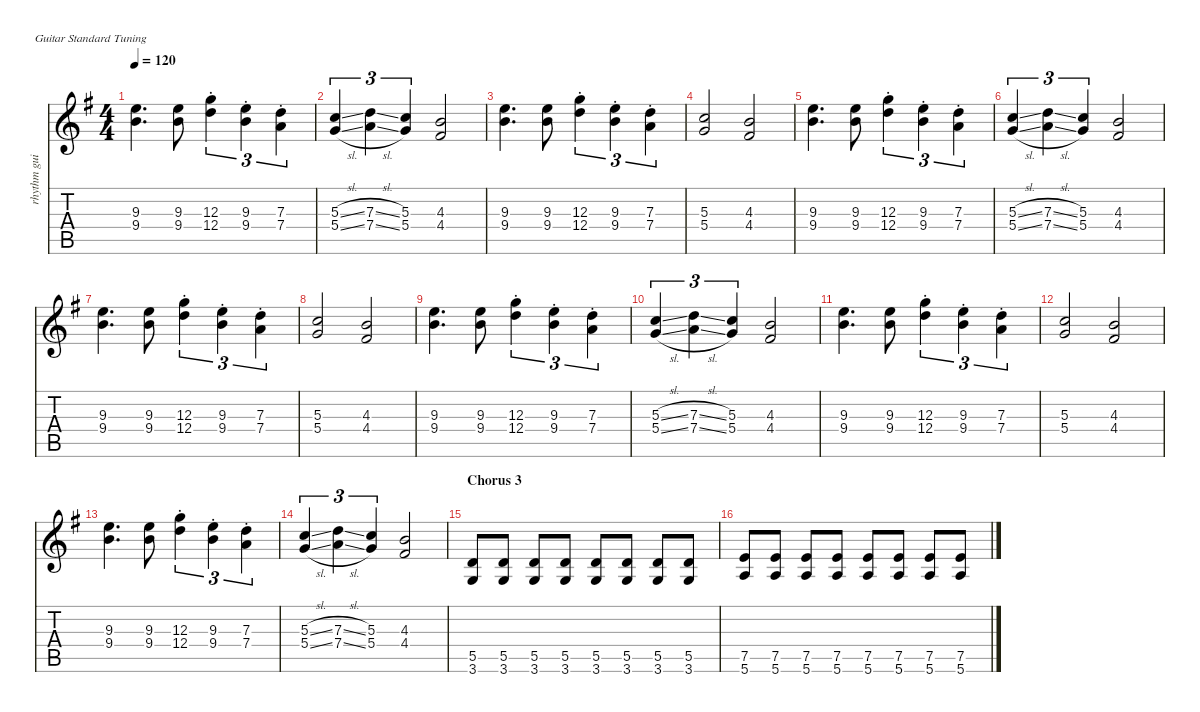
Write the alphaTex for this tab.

\defaultSystemsLayout 4
\hideDynamics
\bracketExtendMode nobrackets
\otherSystemsTrackNameOrientation horizontal
\track ("rhythm guitar" "rhythm gui") {defaultSystemsLayout 8 instrument distortionguitar}
\staff {score tabs}
\tuning (E4 B3 G3 D3 A2 E2)
\ts (4 4)
\tempo 120
\clef g2
\ks eminor
(9.4{acc forcenatural} 9.3{acc forcenatural}).4{d dy f beam Down} (9.3{acc forcenatural} 9.4{acc forcenatural}).8{beam Down} (12.4{st acc forcenatural} 12.3{st acc forcenatural}).4{tu (3 2) beam Down} (9.3{st acc forcenatural} 9.4{st acc forcenatural}).4{tu (3 2) beam Down} (7.4{st acc forcenatural} 7.3{st acc forcenatural}).4{tu (3 2) beam Down} |
(5.3{sl acc forcenatural} 5.4{sl acc forcenatural}).4{tu (3 2) beam Up} (7.3{sl acc forcenatural} 7.4{sl acc forcenatural}).4{tu (3 2) beam Down} (5.3{acc forcenatural} 5.4{acc forcenatural}).4{tu (3 2) beam Up} (4.4{acc #} 4.3{acc forcenatural}).2{beam Up} |
(9.4{acc forcenatural} 9.3{acc forcenatural}).4{d beam Down} (9.3{acc forcenatural} 9.4{acc forcenatural}).8{beam Down} (12.4{st acc forcenatural} 12.3{st acc forcenatural}).4{tu (3 2) beam Down} (9.3{st acc forcenatural} 9.4{st acc forcenatural}).4{tu (3 2) beam Down} (7.4{st acc forcenatural} 7.3{st acc forcenatural}).4{tu (3 2) beam Down} |
(5.3{acc forcenatural} 5.4{acc forcenatural}).2{beam Up} (4.4{acc #} 4.3{acc forcenatural}).2{beam Up} |
(9.4{acc forcenatural} 9.3{acc forcenatural}).4{d beam Down} (9.3{acc forcenatural} 9.4{acc forcenatural}).8{beam Down} (12.4{st acc forcenatural} 12.3{st acc forcenatural}).4{tu (3 2) beam Down} (9.3{st acc forcenatural} 9.4{st acc forcenatural}).4{tu (3 2) beam Down} (7.4{st acc forcenatural} 7.3{st acc forcenatural}).4{tu (3 2) beam Down} |
(5.3{sl acc forcenatural} 5.4{sl acc forcenatural}).4{tu (3 2) beam Up} (7.3{sl acc forcenatural} 7.4{sl acc forcenatural}).4{tu (3 2) beam Down} (5.3{acc forcenatural} 5.4{acc forcenatural}).4{tu (3 2) beam Up} (4.4{acc #} 4.3{acc forcenatural}).2{beam Up} |
(9.4{acc forcenatural} 9.3{acc forcenatural}).4{d beam Down} (9.3{acc forcenatural} 9.4{acc forcenatural}).8{beam Down} (12.4{st acc forcenatural} 12.3{st acc forcenatural}).4{tu (3 2) beam Down} (9.3{st acc forcenatural} 9.4{st acc forcenatural}).4{tu (3 2) beam Down} (7.4{st acc forcenatural} 7.3{st acc forcenatural}).4{tu (3 2) beam Down} |
(5.3{acc forcenatural} 5.4{acc forcenatural}).2{beam Up} (4.4{acc #} 4.3{acc forcenatural}).2{beam Up} |
(9.4{acc forcenatural} 9.3{acc forcenatural}).4{d beam Down} (9.3{acc forcenatural} 9.4{acc forcenatural}).8{beam Down} (12.4{st acc forcenatural} 12.3{st acc forcenatural}).4{tu (3 2) beam Down} (9.3{st acc forcenatural} 9.4{st acc forcenatural}).4{tu (3 2) beam Down} (7.4{st acc forcenatural} 7.3{st acc forcenatural}).4{tu (3 2) beam Down} |
(5.3{sl acc forcenatural} 5.4{sl acc forcenatural}).4{tu (3 2) beam Up} (7.3{sl acc forcenatural} 7.4{sl acc forcenatural}).4{tu (3 2) beam Down} (5.3{acc forcenatural} 5.4{acc forcenatural}).4{tu (3 2) beam Up} (4.4{acc #} 4.3{acc forcenatural}).2{beam Up} |
(9.4{acc forcenatural} 9.3{acc forcenatural}).4{d beam Down} (9.3{acc forcenatural} 9.4{acc forcenatural}).8{beam Down} (12.4{st acc forcenatural} 12.3{st acc forcenatural}).4{tu (3 2) beam Down} (9.3{st acc forcenatural} 9.4{st acc forcenatural}).4{tu (3 2) beam Down} (7.4{st acc forcenatural} 7.3{st acc forcenatural}).4{tu (3 2) beam Down} |
(5.3{acc forcenatural} 5.4{acc forcenatural}).2{beam Up} (4.4{acc #} 4.3{acc forcenatural}).2{beam Up} |
(9.4{acc forcenatural} 9.3{acc forcenatural}).4{d beam Down} (9.3{acc forcenatural} 9.4{acc forcenatural}).8{beam Down} (12.4{st acc forcenatural} 12.3{st acc forcenatural}).4{tu (3 2) beam Down} (9.3{st acc forcenatural} 9.4{st acc forcenatural}).4{tu (3 2) beam Down} (7.4{st acc forcenatural} 7.3{st acc forcenatural}).4{tu (3 2) beam Down} |
(5.3{sl acc forcenatural} 5.4{sl acc forcenatural}).4{tu (3 2) beam Up} (7.3{sl acc forcenatural} 7.4{sl acc forcenatural}).4{tu (3 2) beam Down} (5.3{acc forcenatural} 5.4{acc forcenatural}).4{tu (3 2) beam Up} (4.4{acc #} 4.3{acc forcenatural}).2{beam Up} |
\section ("" "Chorus 3")
(3.6{acc forcenatural} 5.5{acc forcenatural}).8{beam Up} (3.6{acc forcenatural} 5.5{acc forcenatural}).8{beam Up} (3.6{acc forcenatural} 5.5{acc forcenatural}).8{beam Up} (3.6{acc forcenatural} 5.5{acc forcenatural}).8{beam Up} (3.6{acc forcenatural} 5.5{acc forcenatural}).8{beam Up} (3.6{acc forcenatural} 5.5{acc forcenatural}).8{beam Up} (3.6{acc forcenatural} 5.5{acc forcenatural}).8{beam Up} (3.6{acc forcenatural} 5.5{acc forcenatural}).8{beam Up} |
(5.6{acc forcenatural} 7.5{acc forcenatural}).8{beam Up} (5.6{acc forcenatural} 7.5{acc forcenatural}).8{beam Up} (5.6{acc forcenatural} 7.5{acc forcenatural}).8{beam Up} (5.6{acc forcenatural} 7.5{acc forcenatural}).8{beam Up} (5.6{acc forcenatural} 7.5{acc forcenatural}).8{beam Up} (5.6{acc forcenatural} 7.5{acc forcenatural}).8{beam Up} (5.6{acc forcenatural} 7.5{acc forcenatural}).8{beam Up} (5.6{acc forcenatural} 7.5{acc forcenatural}).8{beam Up}
